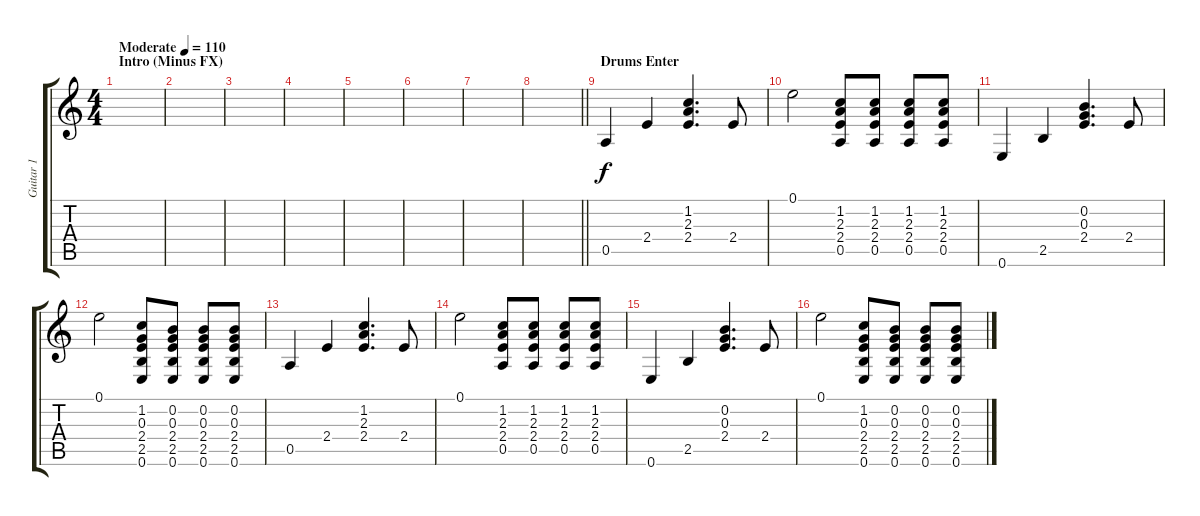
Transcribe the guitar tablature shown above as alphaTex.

\track ("Guitar 1" "Guitar 1") {instrument electricguitarclean}
\staff {score tabs}
\tuning (E4 B3 G3 D3 A2 E2) {hide}
\ts (4 4)
\section ("" "Intro (Minus FX)")
\tempo (110 "Moderate")
\clef g2
\ks c
|
|
|
|
|
|
|
\barLineRight lightlight
|
\section ("" "Drums Enter")
0.5.4 2.4.4 (1.2 2.3 2.4).4{d} 2.4.8 |
0.1.2 (1.2 2.3 2.4 0.5).8 (1.2 2.3 2.4 0.5).8 (1.2 2.3 2.4 0.5).8 (1.2 2.3 2.4 0.5).8 |
0.6.4 2.5.4 (0.2 0.3 2.4).4{d} 2.4.8 |
0.1.2 (1.2 0.3 2.4 2.5 0.6).8 (0.2 0.3 2.4 2.5 0.6).8 (0.2 0.3 2.4 2.5 0.6).8 (0.2 0.3 2.4 2.5 0.6).8 |
0.5.4 2.4.4 (1.2 2.3 2.4).4{d} 2.4.8 |
0.1.2 (1.2 2.3 2.4 0.5).8 (1.2 2.3 2.4 0.5).8 (1.2 2.3 2.4 0.5).8 (1.2 2.3 2.4 0.5).8 |
0.6.4 2.5.4 (0.2 0.3 2.4).4{d} 2.4.8 |
0.1.2 (1.2 0.3 2.4 2.5 0.6).8 (0.2 0.3 2.4 2.5 0.6).8 (0.2 0.3 2.4 2.5 0.6).8 (0.2 0.3 2.4 2.5 0.6).8
